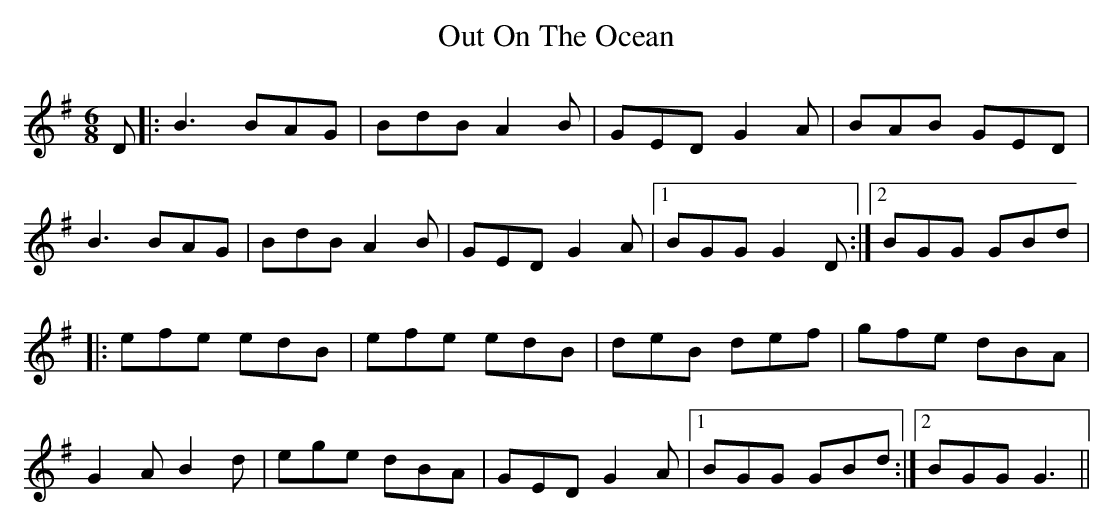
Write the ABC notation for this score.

X:1
T: Out On The Ocean
M: 6/8
L: 1/8
K:Gmaj
D |:B3 BAG|BdB A2B|GED G2A|BAB GED|
B3 BAG|BdB A2B|GED G2A|1BGG G2 D:|2BGG GBd |
|:efe edB|efe edB|deB def|gfe dBA|
G2A B2d|ege dBA|GED G2A|1BGG GBd:|2BGG G3 ||
